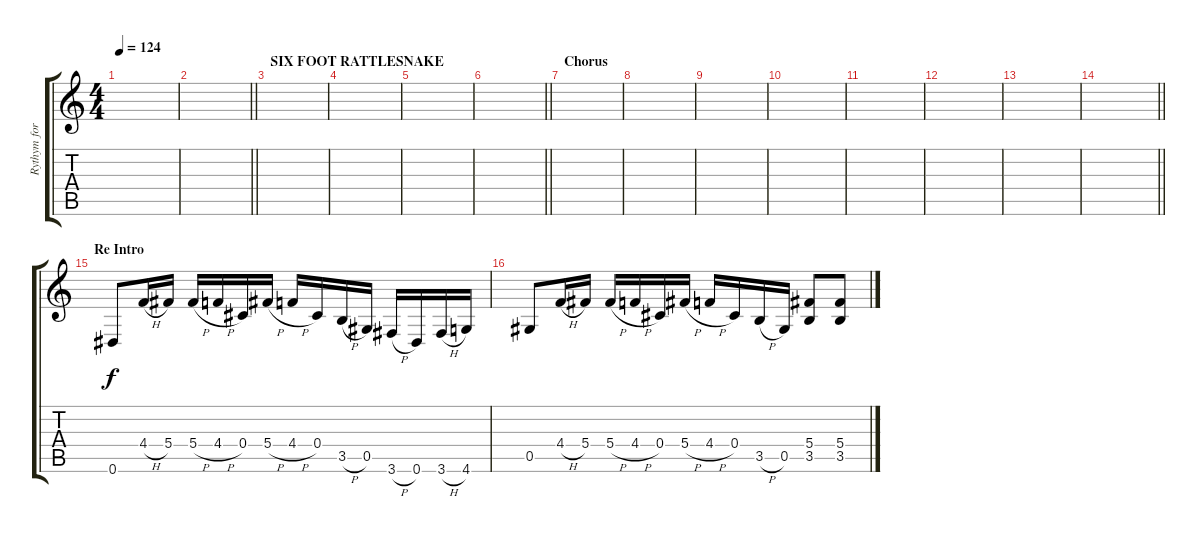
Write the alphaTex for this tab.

\track ("Rythym for solos" "Rythym for") {instrument distortionguitar}
\staff {score tabs}
\tuning (Eb4 Bb3 Gb3 Db3 Ab2 Eb2) {hide}
\ts (4 4)
\tempo 124
\clef g2
\ks c
|
\barLineRight lightlight
|
\section ("" "SIX FOOT RATTLESNAKE")
|
|
|
\barLineRight lightlight
|
\section ("" "Chorus")
|
|
|
|
|
|
|
\barLineRight lightlight
|
\section ("" "Re Intro")
0.6.8 4.4{h}.16 5.4.16 5.4{h}.16 4.4{h}.16 0.4.16 5.4{h}.16 4.4{h}.16 0.4.16 3.5{h}.16 0.5.16 3.6{h}.16 0.6.16 3.6{h}.16 4.6.16 |
0.5.8 4.4{h}.16 5.4.16 5.4{h}.16 4.4{h}.16 0.4.16 5.4{h}.16 4.4{h}.16 0.4.16 3.5{h}.16 0.5.16 (5.4 3.5).8 (5.4 3.5).8
